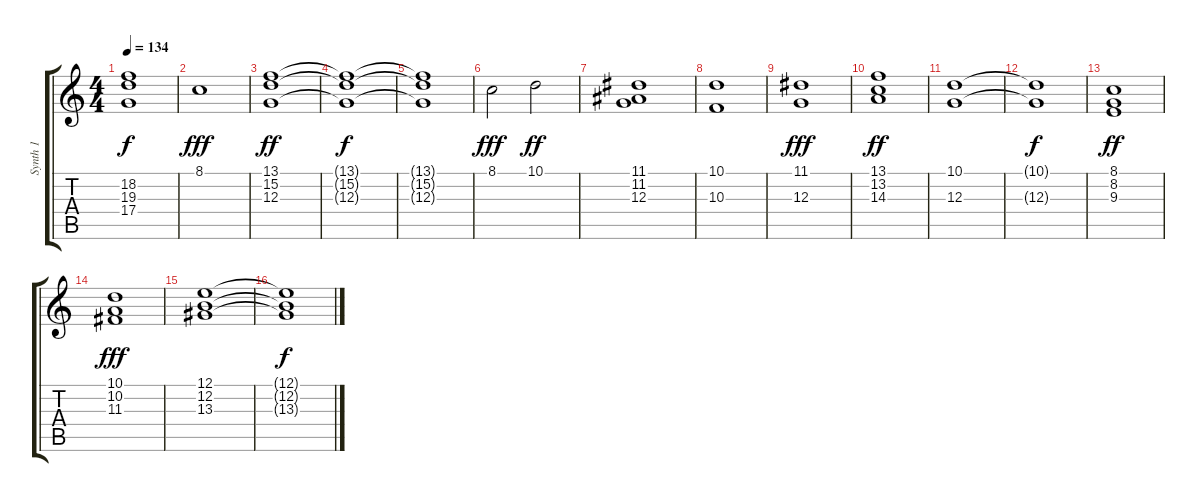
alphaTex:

\track ("Synth 1" "Synth 1") {instrument pad2warm}
\staff {score tabs}
\tuning (E4 B3 G3 D3 A2 E2) {hide}
\ts (4 4)
\tempo 134
\clef g2
\ks c
(18.2{t} 19.3{t} 17.4{t}).1{dy f} |
8.1.1{dy fff} |
(13.1 15.2 12.3).1{dy ff} |
(13.1{t} 15.2{t} 12.3{t}).1{dy f} |
(13.1{t} 15.2{t} 12.3{t}).1 |
8.1.2{dy fff} 10.1.2{dy ff} |
(11.1 11.2 12.3).1 |
(10.1 10.3).1 |
(11.1 12.3).1{dy fff} |
(13.1 13.2 14.3).1{dy ff} |
(10.1 12.3).1 |
(10.1{t} 12.3{t}).1{dy f} |
(8.1 8.2 9.3).1{dy ff} |
(10.1 10.2 11.3).1{dy fff} |
(12.1 12.2 13.3).1 |
(12.1{t} 12.2{t} 13.3{t}).1{dy f}
